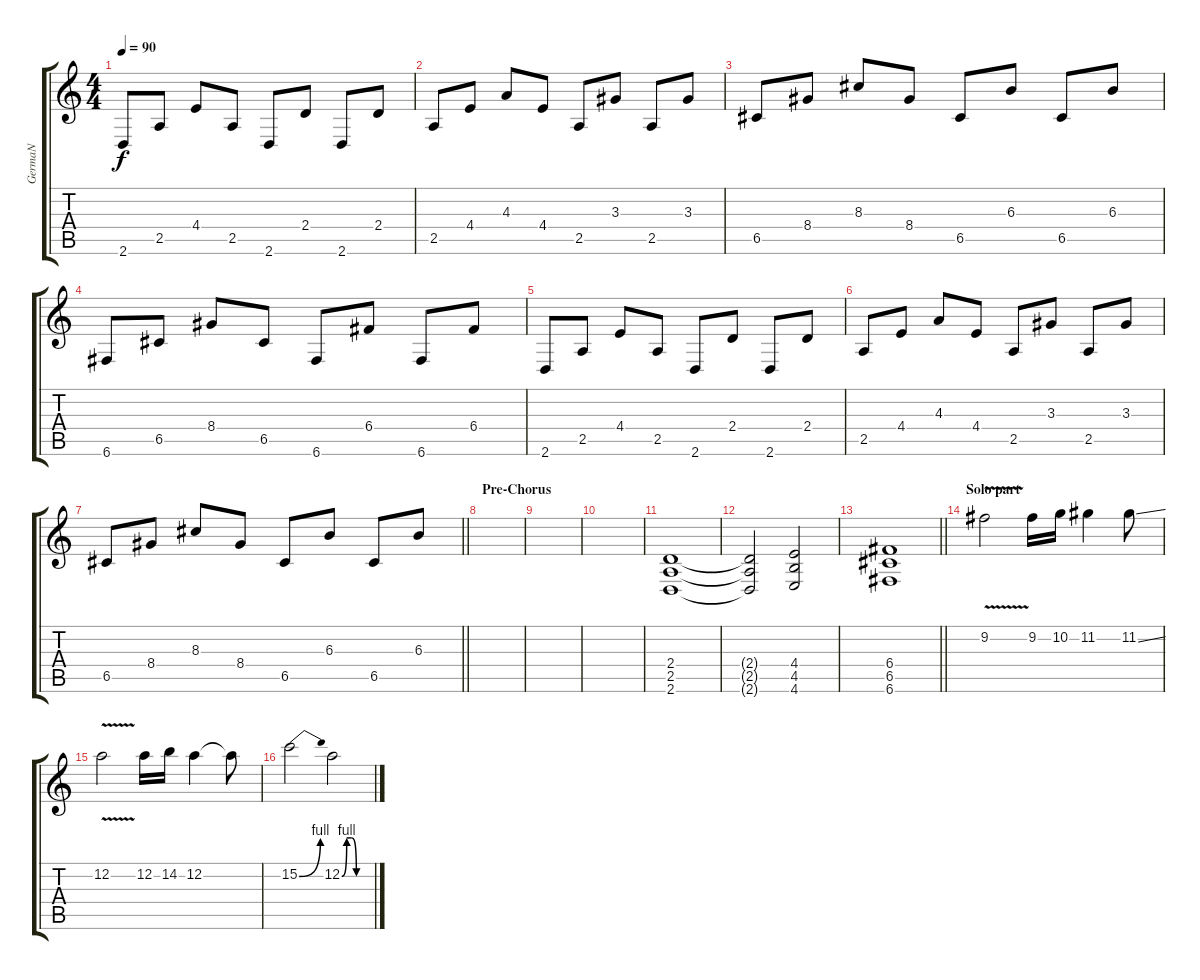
\track ("GermaN" "GermaN") {instrument overdrivenguitar}
\staff {score tabs}
\tuning (D4 A3 F3 C3 G2 C2) {hide}
\ts (4 4)
\tempo 90
\clef g2
\ks c
2.6.8{dy f} 2.5.8 4.4.8 2.5.8 2.6.8 2.4.8 2.6.8 2.4.8 |
2.5.8 4.4.8 4.3.8 4.4.8 2.5.8 3.3.8 2.5.8 3.3.8 |
6.5.8 8.4.8 8.3.8 8.4.8 6.5.8 6.3.8 6.5.8 6.3.8 |
6.6.8{instrument electricguitarclean} 6.5.8 8.4.8 6.5.8 6.6.8 6.4.8 6.6.8 6.4.8 |
2.6.8 2.5.8 4.4.8 2.5.8 2.6.8 2.4.8 2.6.8 2.4.8 |
2.5.8 4.4.8 4.3.8 4.4.8 2.5.8 3.3.8 2.5.8 3.3.8 |
\barLineRight lightlight
6.5.8 8.4.8 8.3.8 8.4.8 6.5.8 6.3.8 6.5.8 6.3.8 |
\section ("" "Pre-Chorus")
|
|
|
(2.4 2.5 2.6).1{instrument overdrivenguitar} |
(2.4{t} 2.5{t} 2.6{t}).2 (4.4 4.5 4.6).2 |
\barLineRight lightlight
(6.4 6.5 6.6).1 |
\section ("" "Solo part")
9.2{v}.2 9.2.16 10.2.16 11.2.4 11.2{ss}.8 |
12.2{v}.2 12.2.16 14.2.16 12.2.4 12.2{t}.8 |
15.2{be (bend 0 0 60 4)}.2 12.2{be (custom 0 0 10 4 20 4 30 0 60 0)}.2
